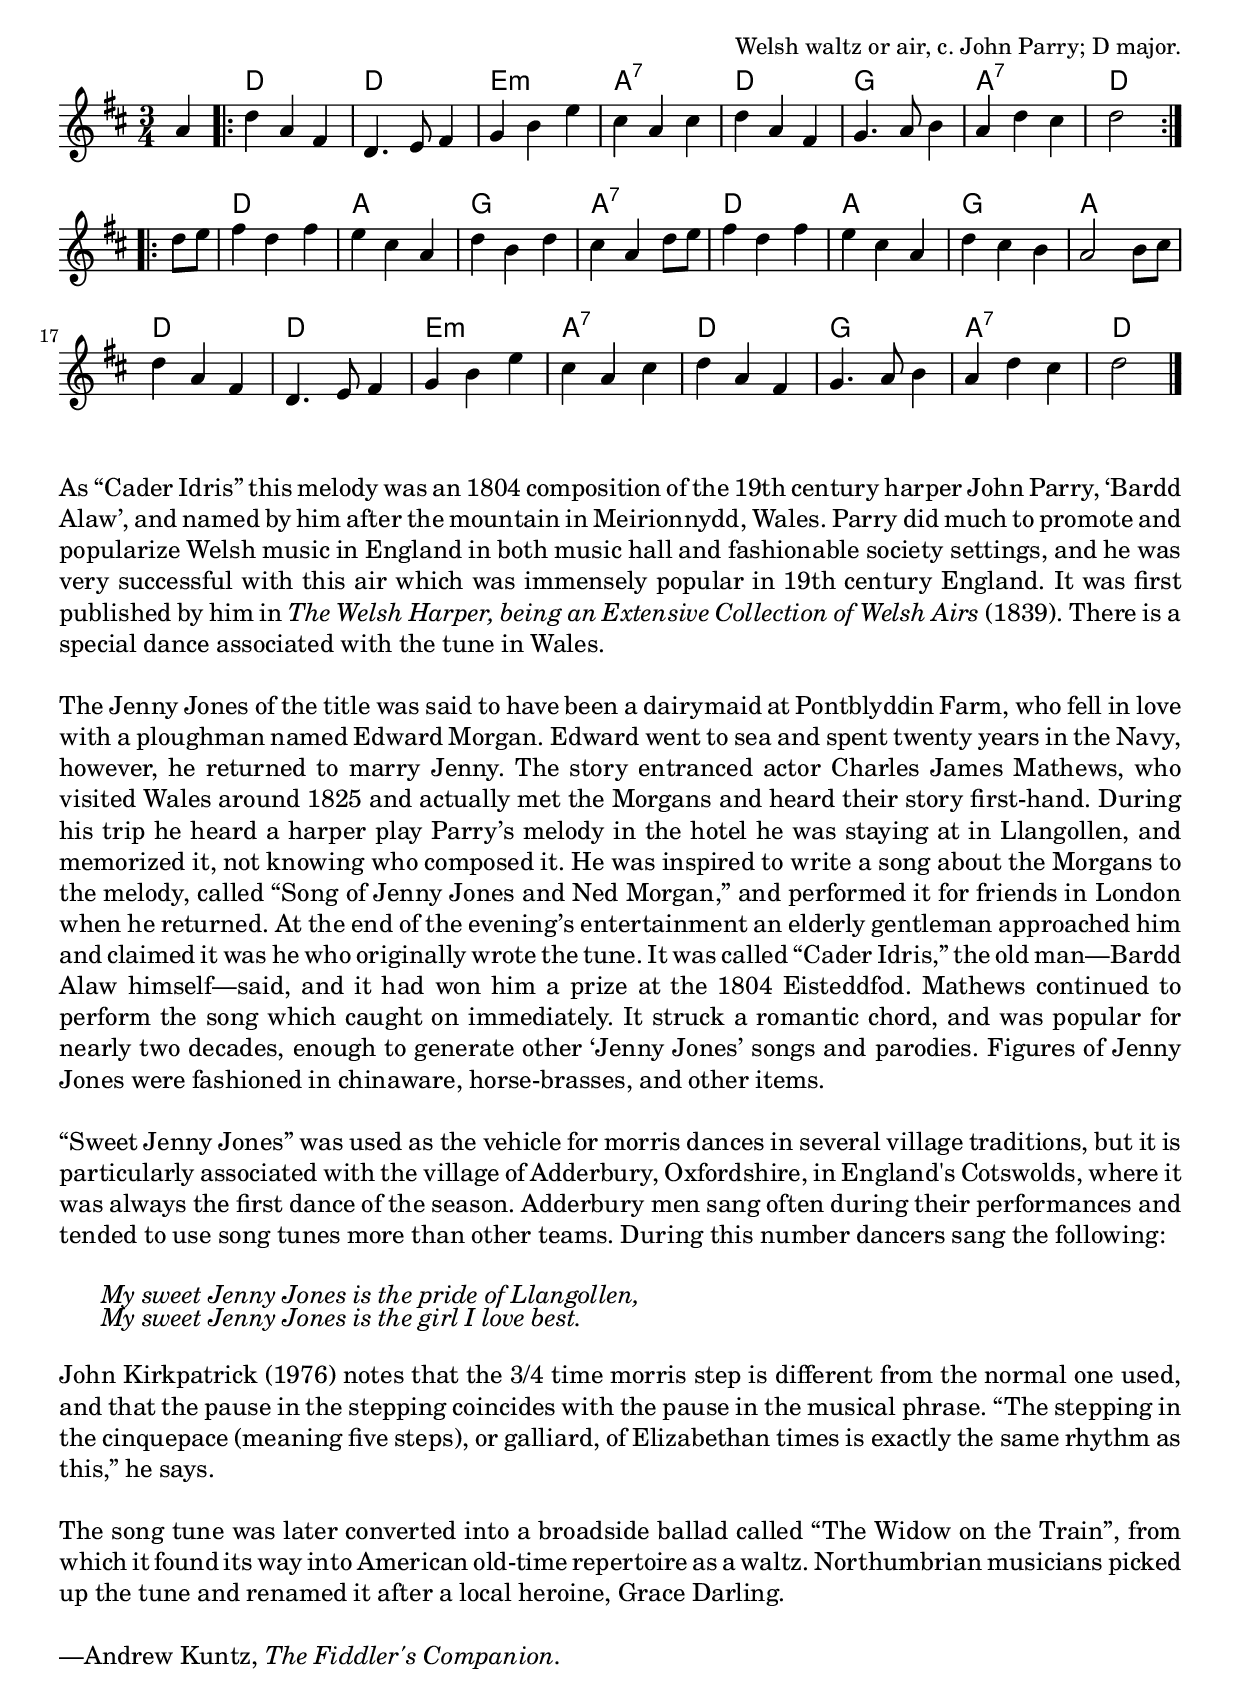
\version "2.18.2"
\include "util.ly"

\tocItem \markup "Sweet Jenny Jones"

\score {
  <<
    \relative a' {
      \time 3/4
      \key d \major

      \partial 4 a4 |
      \repeat volta 2 {
        d a fis |
        d4. e8 fis4 |
        g b e |
        cis a cis |

        d a fis |
        g4. a8 b4 |
        a d cis |
        d2
      }
      \break

      d8 e |
      fis4 d fis |
      e cis a |
      d b d |
      cis a d8 e |

      fis4 d fis |
      e cis a |
      d cis b |
      a2 b8 cis |
      \break

      d4 a fis |
      d4. e8 fis4 |
      g b e |
      cis a cis |

      d a fis |
      g4. a8 b4 |
      a4 d cis |
      d2 \bar "|."
    }

    \chords {
      \repeat volta 2 {
        \partial 4 s4 |
        d2. | d2. | e2.:m | a2.:7 |
        d2. | g2. | a2.:7 | d2
      }
      \repeat volta 2 {
        s4 |
        d2. | a2. | g2. | a2.:7 |
        d2. | a2. | g2. | a2. |
        d2. | d2. | e2.:m | a2.:7 |
        d2. | g2. | a2.:7 | d2
      }
    }
  >>

  \header {
    title="Sweet Jenny Jones"
    opus="Welsh waltz or air, c. John Parry; D major."
  }
  \layout{indent=0}
  \midi{\tempo 4.=80}
}

\markuplist {
  \paragraph {
    As “Cader Idris” this melody was an 1804 composition of the 19th century
    harper John Parry, ‘Bardd Alaw’, and named by him after the mountain in
    Meirionnydd, Wales. Parry did much to promote and popularize Welsh music
    in England in both music hall and fashionable society settings, and he
    was very successful with this air which was immensely popular in 19th
    century England. It was first published by him in
    \italic{The Welsh Harper, being an Extensive Collection of Welsh Airs}
    (1839). There is a special dance associated with the tune in Wales.
  }
  \paragraph {
    The Jenny Jones of the title was said to have been a dairymaid at
    Pontblyddin Farm, who fell in love with a ploughman named Edward Morgan.
    Edward went to sea and spent twenty years in the Navy, however, he
    returned to marry Jenny.  The story entranced actor Charles James
    Mathews, who visited Wales around 1825 and actually met the Morgans
    and heard their story first-hand. During his trip he heard a harper
    play Parry’s melody in the hotel he was staying at in Llangollen,
    and memorized it, not knowing who composed it. He was inspired to
    write a song about the Morgans to the melody, called “Song of Jenny
    Jones and Ned Morgan,” and performed it for friends in London when
    he returned. At the end of the evening’s entertainment an elderly
    gentleman approached him and claimed it was he who originally wrote
    the tune. It was called “Cader Idris,” the old man—Bardd Alaw
    himself—said, and it had won him a prize at the 1804 Eisteddfod.
    Mathews continued to perform the song which caught on immediately.
    It struck a romantic chord, and was popular for nearly two decades,
    enough to generate other ‘Jenny Jones’ songs and parodies.
    Figures of Jenny Jones were fashioned in chinaware, horse-brasses,
    and other items.
  }
  \paragraph {
    “Sweet Jenny Jones” was used as the vehicle for morris dances in
    several village traditions, but it is particularly associated with
    the village of Adderbury, Oxfordshire, in England's Cotswolds,
    where it was always the first dance of the season. Adderbury men
    sang often during their performances and tended to use song tunes
    more than other teams. During this number dancers sang the following:
  }
  \lyric {My sweet Jenny Jones is the pride of Llangollen,}
  \lyric {My sweet Jenny Jones is the girl I love best.}
  \vspace #1
  \paragraph {
    John Kirkpatrick (1976) notes that the 3/4 time morris step is
    different from the normal one used, and that the pause in the
    stepping coincides with the pause in the musical phrase.
    “The stepping in the cinquepace (meaning five steps), or galliard,
    of Elizabethan times is exactly the same rhythm as this,” he says.
  }
  \paragraph{
    The song tune was later converted into a broadside ballad called
    “The Widow on the Train”, from which it found its way into American
    old-time repertoire as a waltz. Northumbrian musicians picked up
    the tune and renamed it after a local heroine, Grace Darling.
  }
  \paragraph {
    —Andrew Kuntz, \italic{The Fiddler's Companion.}
  }
}